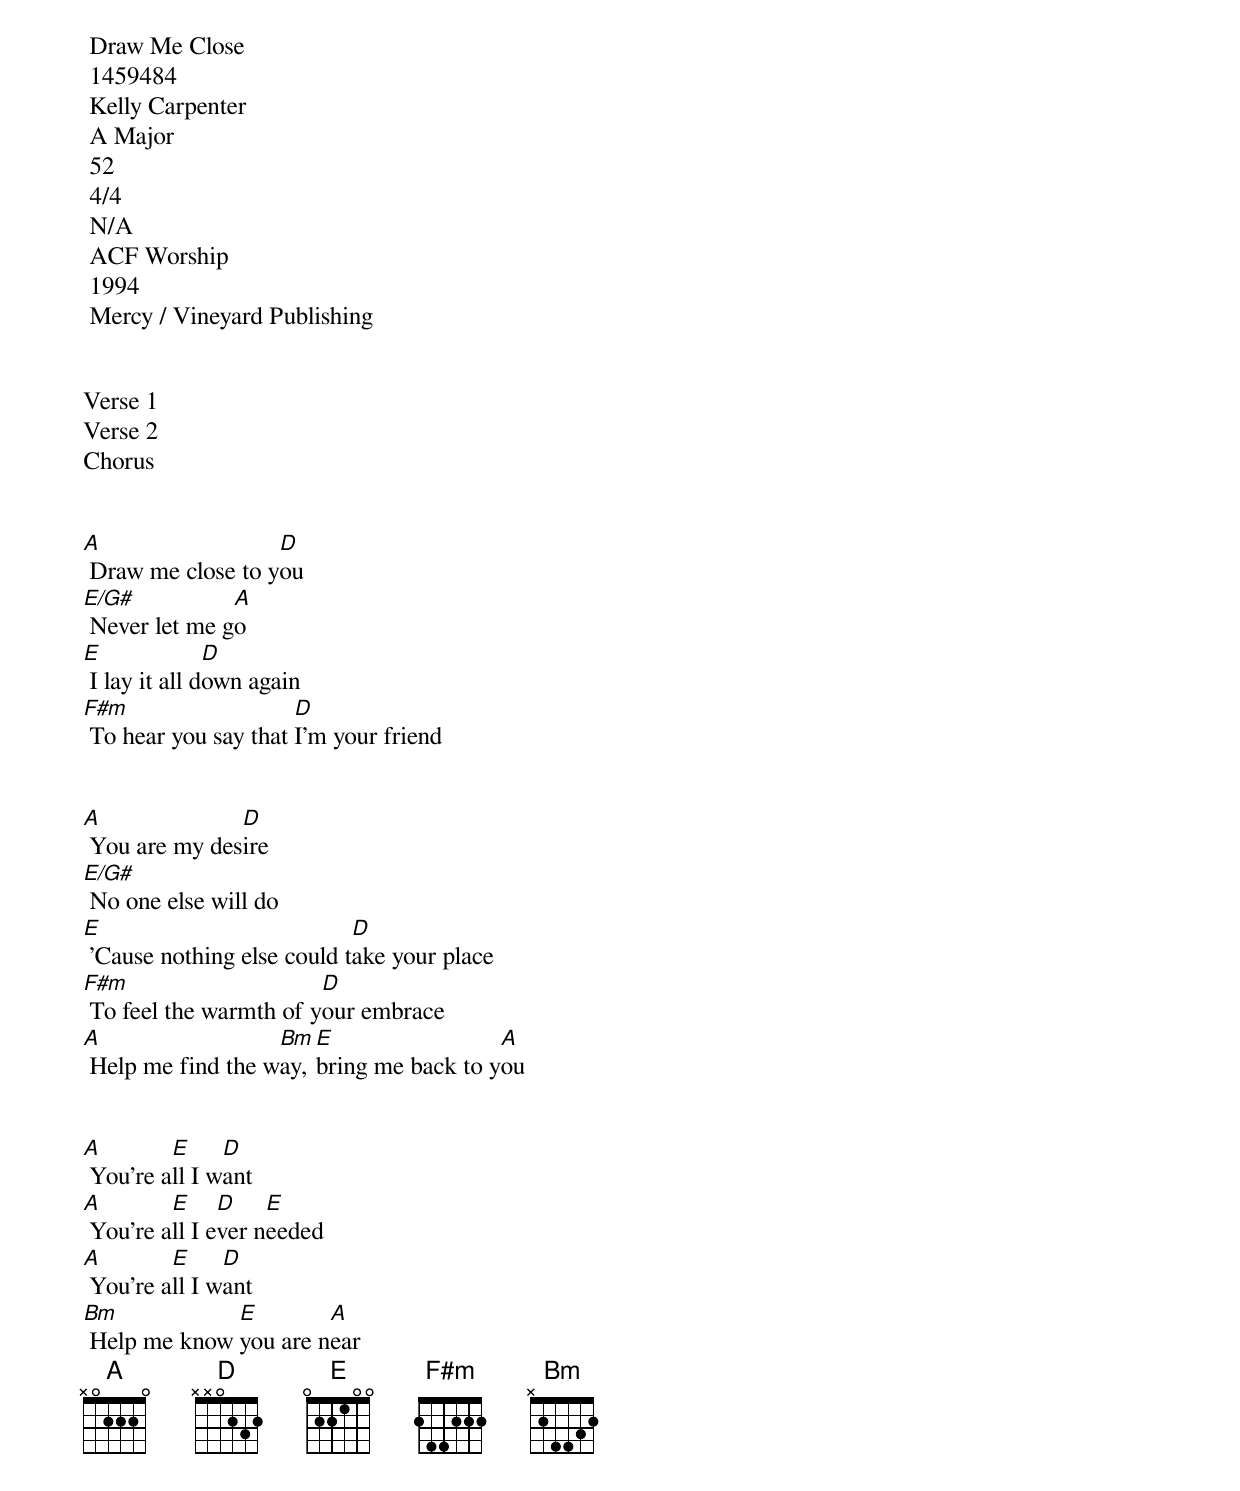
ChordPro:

<song> Draw Me Close
<ccli> 1459484
<composer> Kelly Carpenter
<key> A Major
<bpm> 52
<signature> 4/4
<verse> N/A
<arranger> ACF Worship
<year> 1994
<publisher> Mercy / Vineyard Publishing

<order>
Verse 1
Verse 2
Chorus

<Verse 1>
[A] Draw me close to y[D]ou
[E/G#] Never let me g[A]o
[E] I lay it all d[D]own again
[F#m] To hear you say that [D]I'm your friend

<Verse 2>
[A] You are my des[D]ire
[E/G#] No one else will do
[E] 'Cause nothing else could t[D]ake your place
[F#m] To feel the warmth of y[D]our embrace
[A] Help me find the w[Bm]ay, [E]bring me back to y[A]ou

<Chorus>
[A] You're a[E]ll I w[D]ant
[A] You're a[E]ll I e[D]ver n[E]eeded
[A] You're a[E]ll I w[D]ant
[Bm] Help me know [E]you are n[A]ear
